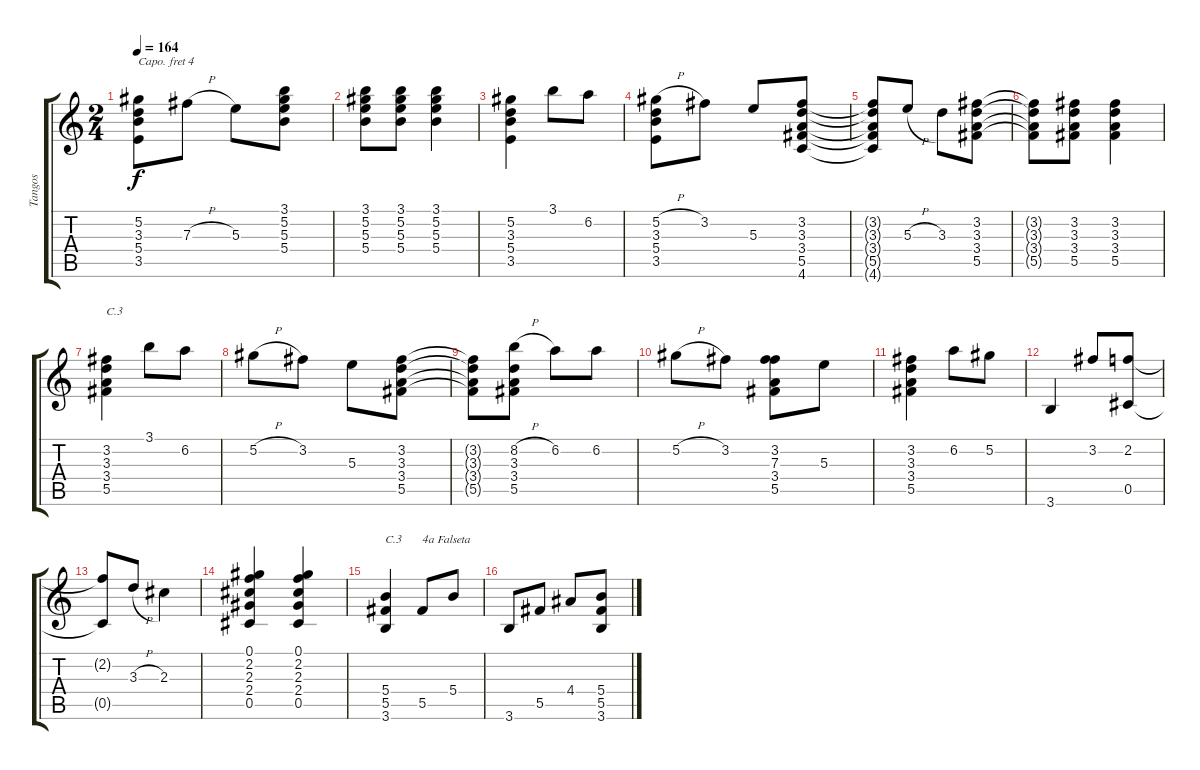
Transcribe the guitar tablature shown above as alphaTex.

\track ("Tangos" "Tangos") {instrument acousticguitarnylon}
\staff {score tabs}
\capo 4
\tuning (E4 B3 G3 D3 A2 E2) {hide}
\ts (2 4)
\tempo 164
\clef g2
\ks c
(5.2{t} 3.3{t} 5.4{t} 3.5{t}).8{dy f} 7.3{h}.8 5.3.8 (3.1 5.2 5.3 5.4).8 |
(3.1 5.2 5.3 5.4).8 (3.1 5.2 5.3 5.4).8 (3.1 5.2 5.3 5.4).4 |
(5.2 3.3 5.4 3.5).4 3.1.8 6.2.8 |
(5.2{h} 3.3 5.4 3.5).8 3.2.8 5.3.8 (3.2 3.3 3.4 5.5 4.6).8 |
(3.2{t} 3.3{t} 3.4{t} 5.5{t} 4.6{t}).8 5.3{h}.8 3.3.8 (3.2 3.3 3.4 5.5).8 |
(3.2{t} 3.3{t} 3.4{t} 5.5{t}).8 (3.2 3.3 3.4 5.5).8 (3.2 3.3 3.4 5.5).4 |
(3.2 3.3 3.4 5.5).4{txt "C.3"} 3.1.8 6.2.8 |
5.2{h}.8 3.2.8 5.3.8 (3.2 3.3 3.4 5.5).8 |
(3.2{t} 3.3{t} 3.4{t} 5.5{t}).8 (8.2{h} 3.3 3.4 5.5).8 6.2.8 6.2.8 |
5.2{h}.8 3.2.8 (3.2 7.3 3.4 5.5).8 5.3.8 |
(3.2 3.3 3.4 5.5).4 6.2.8 5.2.8 |
3.6.4 3.2.8 (2.2 0.5).8 |
(2.2{t} 0.5{t}).8 3.3{h}.8 2.3.4 |
(0.1 2.2 2.3 2.4 0.5).4 (0.1 2.2 2.3 2.4 0.5).4 |
(5.4 5.5 3.6).4{txt "C.3"} 5.5.8{txt "4a Falseta"} 5.4.8 |
3.6.8 5.5.8 4.4.8 (5.4 5.5 3.6).8
